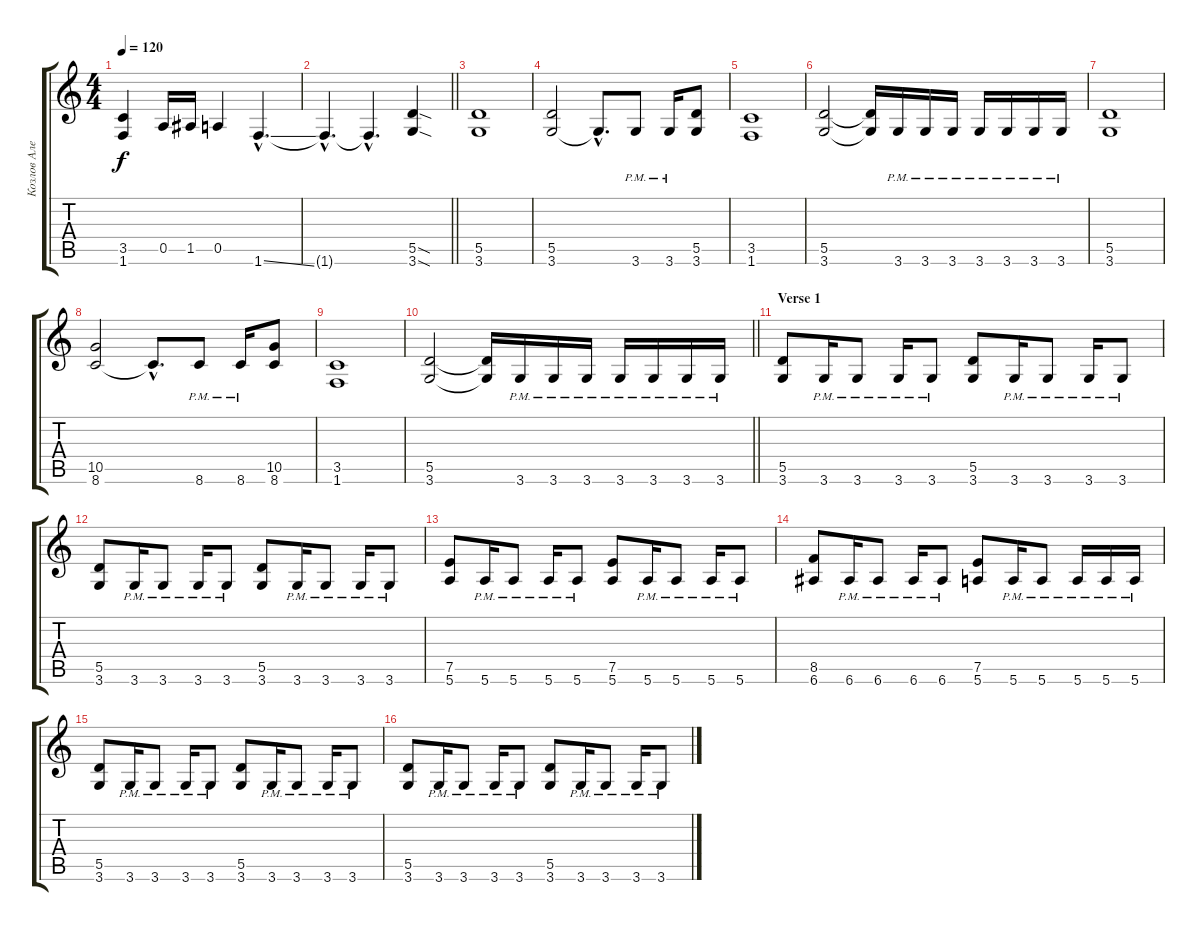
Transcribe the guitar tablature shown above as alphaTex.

\track ("Козлов Александр  ( Ритм гитара )" "Козлов Але") {instrument distortionguitar}
\staff {score tabs}
\tuning (E4 B3 G3 D3 A2 E2) {hide}
\ts (4 4)
\tempo 120
\clef g2
\ks c
(3.5 1.6).4{dy f} 0.5.16 1.5.16 0.5.4 1.6{ss hac}.4{d} |
\barLineRight lightlight
1.6{hac t}.4{d} 1.6{hac t}.4{d} (5.5{sod} 3.6{sod}).4 |
\section ("" "")
(5.5 3.6).1 |
(5.5 3.6).2 3.6{hac t}.8{d} 3.6{pm}.8 3.6{pm}.16 (5.5 3.6).8 |
(3.5 1.6).1 |
(5.5 3.6).2 (5.5{t} 3.6{t}).16 3.6{pm}.16 3.6{pm}.16 3.6{pm}.16 3.6{pm}.16 3.6{pm}.16 3.6{pm}.16 3.6{pm}.16 |
(5.5 3.6).1 |
(10.5 8.6).2 8.6{hac t}.8{d} 8.6{pm}.8 8.6{pm}.16 (10.5 8.6).8 |
(3.5 1.6).1 |
\barLineRight lightlight
(5.5 3.6).2 (5.5{t} 3.6{t}).16 3.6{pm}.16 3.6{pm}.16 3.6{pm}.16 3.6{pm}.16 3.6{pm}.16 3.6{pm}.16 3.6{pm}.16 |
\section ("" "Verse 1")
(5.5 3.6).8 3.6{pm}.16 3.6{pm}.8 3.6{pm}.16 3.6{pm}.8 (5.5 3.6).8 3.6{pm}.16 3.6{pm}.8 3.6{pm}.16 3.6{pm}.8 |
(5.5 3.6).8 3.6{pm}.16 3.6{pm}.8 3.6{pm}.16 3.6{pm}.8 (5.5 3.6).8 3.6{pm}.16 3.6{pm}.8 3.6{pm}.16 3.6{pm}.8 |
(7.5 5.6).8 5.6{pm}.16 5.6{pm}.8 5.6{pm}.16 5.6{pm}.8 (7.5 5.6).8 5.6{pm}.16 5.6{pm}.8 5.6{pm}.16 5.6{pm}.8 |
(8.5 6.6).8 6.6{pm}.16 6.6{pm}.8 6.6{pm}.16 6.6{pm}.8 (7.5 5.6).8 5.6{pm}.16 5.6{pm}.8 5.6{pm}.16 5.6{pm}.16 5.6{pm}.16 |
(5.5 3.6).8 3.6{pm}.16 3.6{pm}.8 3.6{pm}.16 3.6{pm}.8 (5.5 3.6).8 3.6{pm}.16 3.6{pm}.8 3.6{pm}.16 3.6{pm}.8 |
(5.5 3.6).8 3.6{pm}.16 3.6{pm}.8 3.6{pm}.16 3.6{pm}.8 (5.5 3.6).8 3.6{pm}.16 3.6{pm}.8 3.6{pm}.16 3.6{pm}.8
